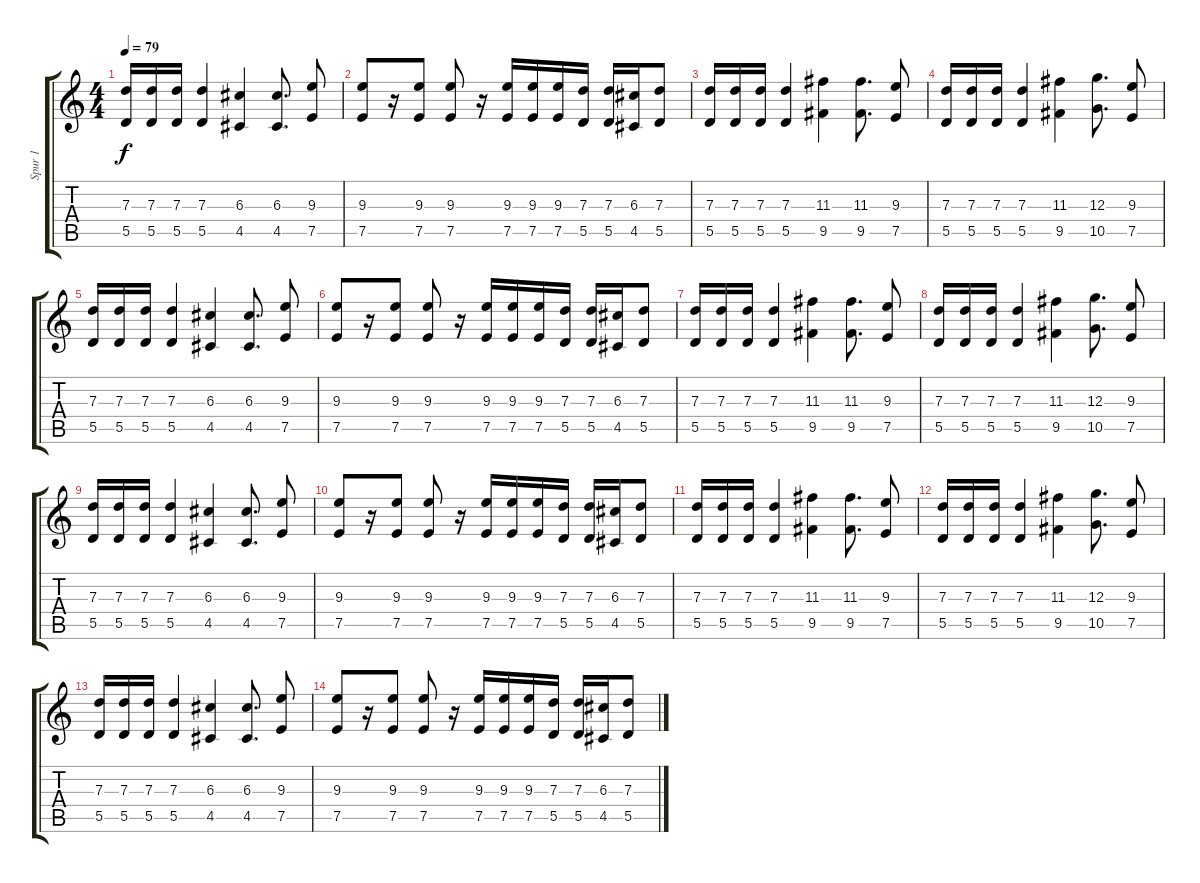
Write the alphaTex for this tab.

\track ("Spur 1" "Spur 1") {instrument distortionguitar}
\staff {score tabs}
\tuning (E4 B3 G3 D3 A2 D2) {hide}
\ts (4 4)
\tempo 79
\clef g2
\ks c
(7.3 5.5).16{dy f} (7.3 5.5).16 (7.3 5.5).16 (7.3 5.5).4 (6.3 4.5).4 (6.3 4.5).8{d} (9.3 7.5).8 |
(9.3 7.5).8 r.16 (9.3 7.5).8 (9.3 7.5).8 r.16 (9.3 7.5).16 (9.3 7.5).16 (9.3 7.5).16 (7.3 5.5).16 (7.3 5.5).16 (6.3 4.5).16 (7.3 5.5).8 |
(7.3 5.5).16 (7.3 5.5).16 (7.3 5.5).16 (7.3 5.5).4 (11.3 9.5).4 (11.3 9.5).8{d} (9.3 7.5).8 |
(7.3 5.5).16 (7.3 5.5).16 (7.3 5.5).16 (7.3 5.5).4 (11.3 9.5).4 (12.3 10.5).8{d} (9.3 7.5).8 |
(7.3 5.5).16 (7.3 5.5).16 (7.3 5.5).16 (7.3 5.5).4 (6.3 4.5).4 (6.3 4.5).8{d} (9.3 7.5).8 |
(9.3 7.5).8 r.16 (9.3 7.5).8 (9.3 7.5).8 r.16 (9.3 7.5).16 (9.3 7.5).16 (9.3 7.5).16 (7.3 5.5).16 (7.3 5.5).16 (6.3 4.5).16 (7.3 5.5).8 |
(7.3 5.5).16 (7.3 5.5).16 (7.3 5.5).16 (7.3 5.5).4 (11.3 9.5).4 (11.3 9.5).8{d} (9.3 7.5).8 |
(7.3 5.5).16 (7.3 5.5).16 (7.3 5.5).16 (7.3 5.5).4 (11.3 9.5).4 (12.3 10.5).8{d} (9.3 7.5).8 |
(7.3 5.5).16 (7.3 5.5).16 (7.3 5.5).16 (7.3 5.5).4 (6.3 4.5).4 (6.3 4.5).8{d} (9.3 7.5).8 |
(9.3 7.5).8 r.16 (9.3 7.5).8 (9.3 7.5).8 r.16 (9.3 7.5).16 (9.3 7.5).16 (9.3 7.5).16 (7.3 5.5).16 (7.3 5.5).16 (6.3 4.5).16 (7.3 5.5).8 |
(7.3 5.5).16 (7.3 5.5).16 (7.3 5.5).16 (7.3 5.5).4 (11.3 9.5).4 (11.3 9.5).8{d} (9.3 7.5).8 |
(7.3 5.5).16 (7.3 5.5).16 (7.3 5.5).16 (7.3 5.5).4 (11.3 9.5).4 (12.3 10.5).8{d} (9.3 7.5).8 |
(7.3 5.5).16 (7.3 5.5).16 (7.3 5.5).16 (7.3 5.5).4 (6.3 4.5).4 (6.3 4.5).8{d} (9.3 7.5).8 |
(9.3 7.5).8 r.16 (9.3 7.5).8 (9.3 7.5).8 r.16 (9.3 7.5).16 (9.3 7.5).16 (9.3 7.5).16 (7.3 5.5).16 (7.3 5.5).16 (6.3 4.5).16 (7.3 5.5).8
